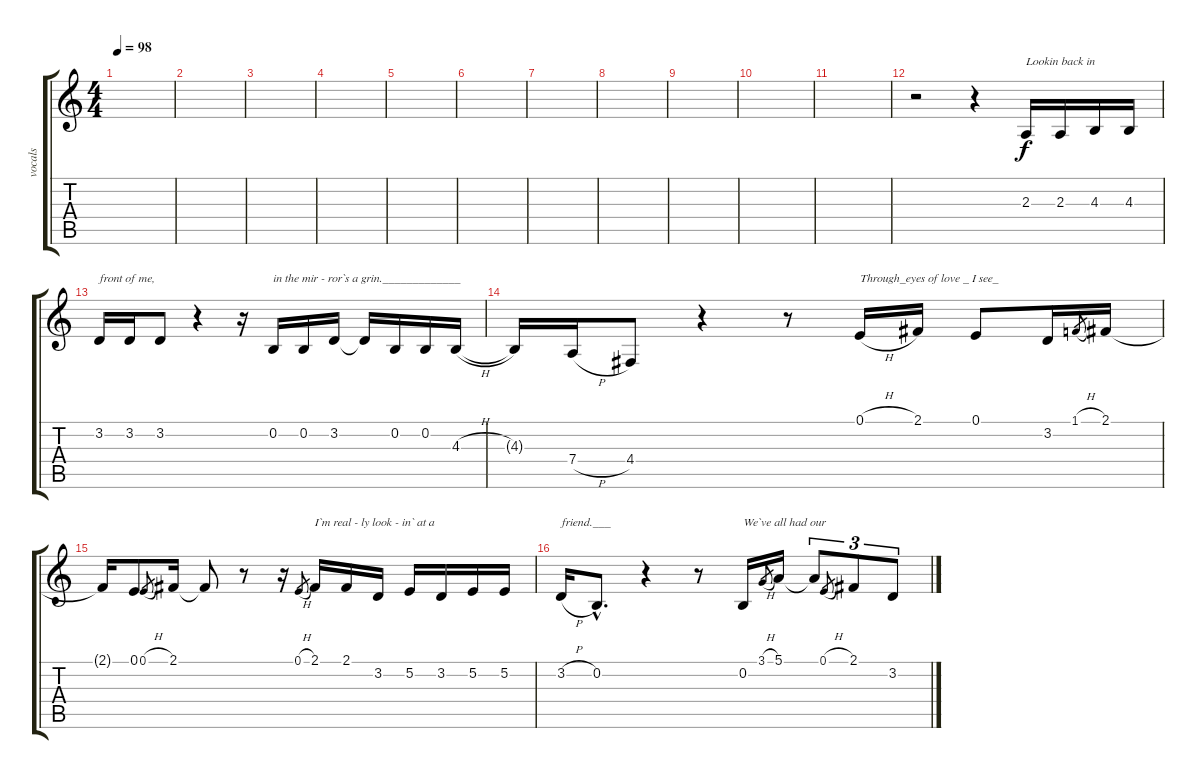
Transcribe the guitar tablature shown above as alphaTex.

\track ("vocals" "vocals") {instrument flute}
\staff {score tabs}
\tuning (E4 B3 G3 D3 A2 E2) {hide}
\ts (4 4)
\tempo 98
\clef g2
\ks c
|
|
|
|
|
|
|
|
|
|
|
r.2 r.4 2.3.16{txt "Lookin back in"} 2.3.16 4.3.16 4.3.16 |
3.2.16{txt "front of me,"} 3.2.16 3.2.8 r.4 r.16 0.2.16{txt "in the mir - ror`s a grin._____________"} 0.2.16 3.2.16 3.2{t}.16 0.2.16 0.2.16 4.3{h}.16 |
4.3{t}.16 7.4{h}.16 4.4.8 r.4 r.8 0.1{h}.16{txt "Through_eyes of love _ I see_"} 2.1.16 0.1.8 3.2.16 1.1{h}.8{gr} 2.1.16 |
2.1{t}.16 0.1.8 0.1{h}.8{gr} 2.1.16 2.1{t}.8 r.8 r.16 0.1{h}.8{gr} 2.1.16{txt "I`m real - ly look - in` at a"} 2.1.16 3.2.16 5.2.16 3.2.16 5.2.16 5.2.16 |
3.2{h}.16{txt "friend.___"} 0.2{hac}.8{d} r.4 r.8 0.2.16{txt "We`ve all had our"} 3.1{h}.8{gr} 5.1.16 5.1{t}.8{tu (3 2)} 0.1{h}.8{gr} 2.1.8{tu (3 2)} 3.2.8{tu (3 2)}
